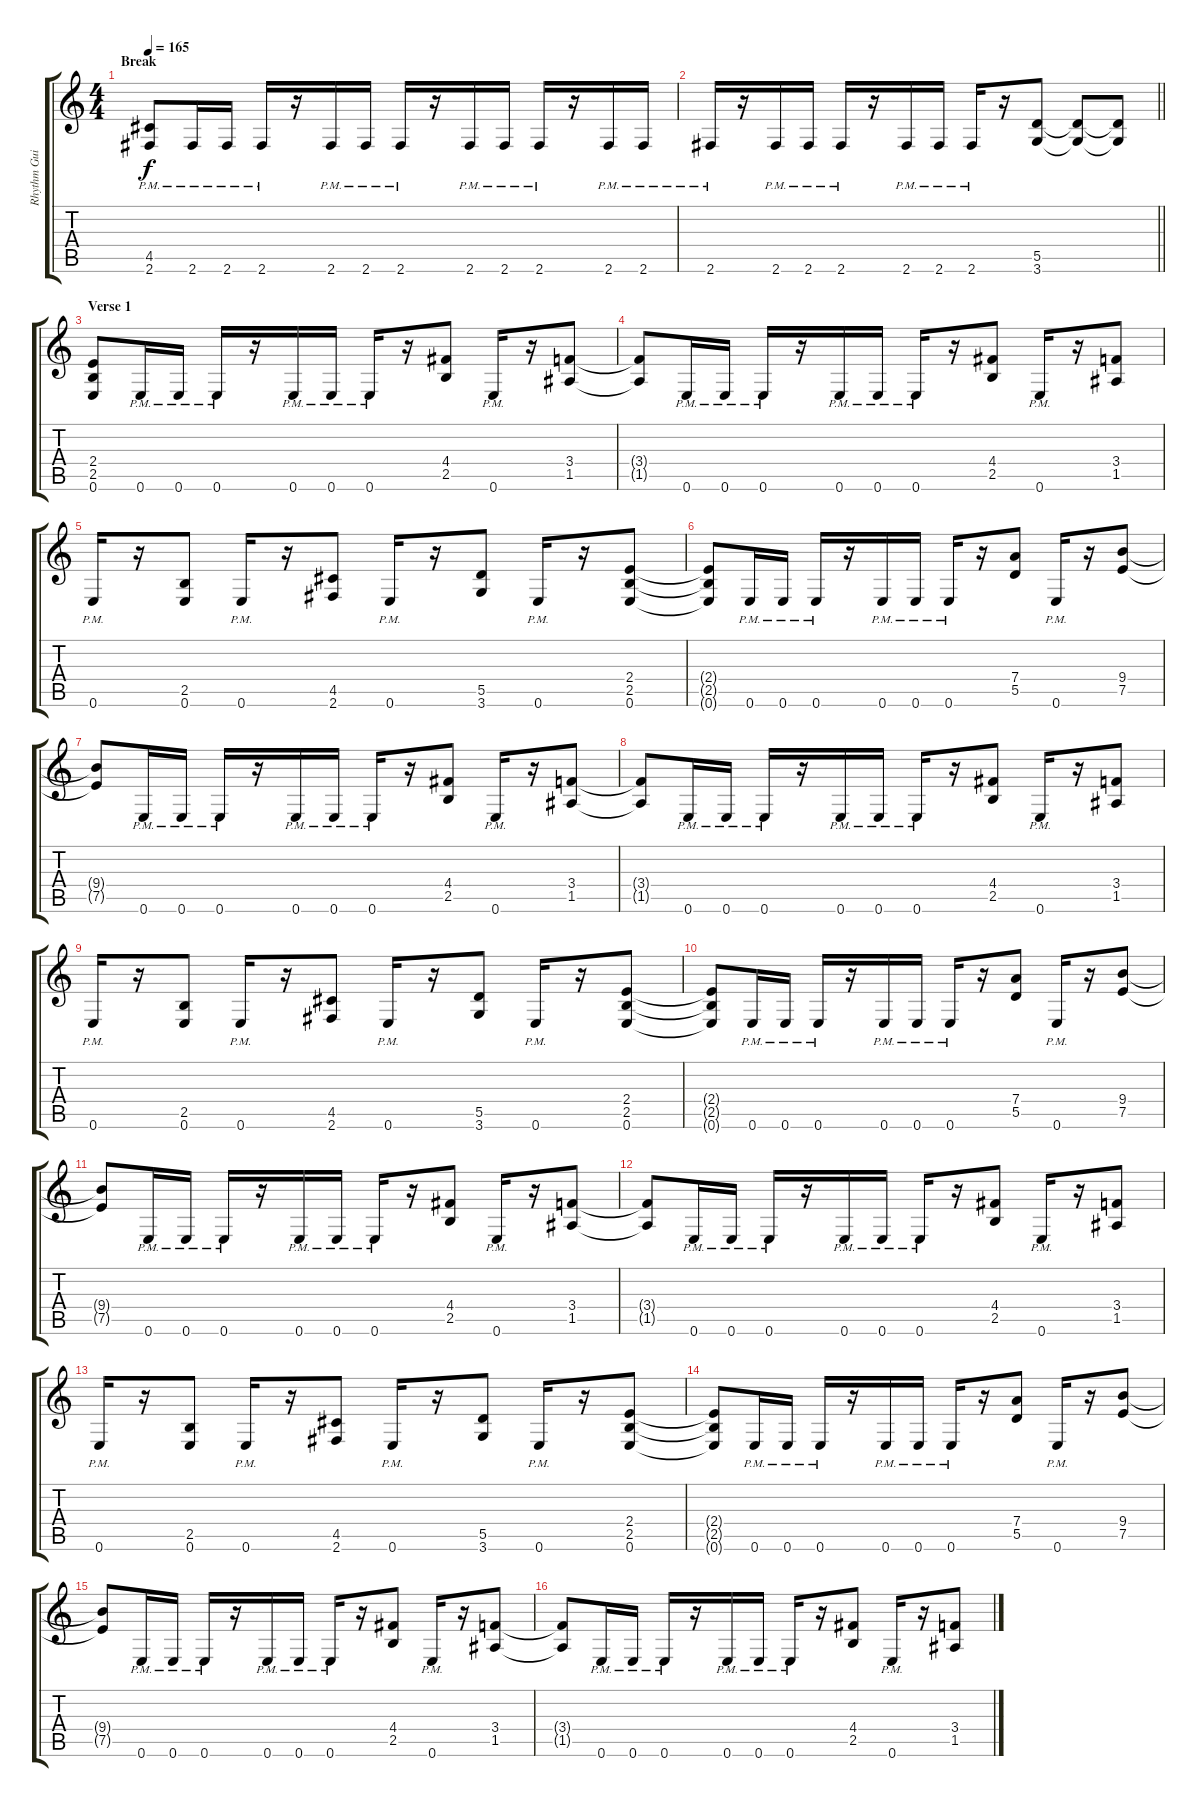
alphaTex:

\track ("Rhythm Guitar 1 [Dave Mustaine]" "Rhythm Gui") {instrument distortionguitar}
\staff {score tabs}
\tuning (E4 B3 G3 D3 A2 E2) {hide}
\ts (4 4)
\section ("" "Break")
\tempo 165
\clef g2
\ks c
(4.5{pm} 2.6{pm}).8{dy f} 2.6{pm}.16 2.6{pm}.16 2.6{pm}.16 r.16 2.6{pm}.16 2.6{pm}.16 2.6{pm}.16 r.16 2.6{pm}.16 2.6{pm}.16 2.6{pm}.16 r.16 2.6{pm}.16 2.6{pm}.16 |
\barLineRight lightlight
2.6{pm}.16 r.16 2.6{pm}.16 2.6{pm}.16 2.6{pm}.16 r.16 2.6{pm}.16 2.6{pm}.16 2.6{pm}.16 r.16 (5.5 3.6).8 (5.5{t} 3.6{t}).8 (5.5{t} 3.6{t}).8 |
\section ("" "Verse 1")
(2.4 2.5 0.6).8 0.6{pm}.16 0.6{pm}.16 0.6{pm}.16 r.16 0.6{pm}.16 0.6{pm}.16 0.6{pm}.16 r.16 (4.4 2.5).8 0.6{pm}.16 r.16 (3.4 1.5).8 |
(3.4{t} 1.5{t}).8 0.6{pm}.16 0.6{pm}.16 0.6{pm}.16 r.16 0.6{pm}.16 0.6{pm}.16 0.6{pm}.16 r.16 (4.4 2.5).8 0.6{pm}.16 r.16 (3.4 1.5).8 |
0.6{pm}.16 r.16 (2.5 0.6).8 0.6{pm}.16 r.16 (4.5 2.6).8 0.6{pm}.16 r.16 (5.5 3.6).8 0.6{pm}.16 r.16 (2.4 2.5 0.6).8 |
(2.4{t} 2.5{t} 0.6{t}).8 0.6{pm}.16 0.6{pm}.16 0.6{pm}.16 r.16 0.6{pm}.16 0.6{pm}.16 0.6{pm}.16 r.16 (7.4 5.5).8 0.6{pm}.16 r.16 (9.4 7.5).8 |
(9.4{t} 7.5{t}).8 0.6{pm}.16 0.6{pm}.16 0.6{pm}.16 r.16 0.6{pm}.16 0.6{pm}.16 0.6{pm}.16 r.16 (4.4 2.5).8 0.6{pm}.16 r.16 (3.4 1.5).8 |
(3.4{t} 1.5{t}).8 0.6{pm}.16 0.6{pm}.16 0.6{pm}.16 r.16 0.6{pm}.16 0.6{pm}.16 0.6{pm}.16 r.16 (4.4 2.5).8 0.6{pm}.16 r.16 (3.4 1.5).8 |
0.6{pm}.16 r.16 (2.5 0.6).8 0.6{pm}.16 r.16 (4.5 2.6).8 0.6{pm}.16 r.16 (5.5 3.6).8 0.6{pm}.16 r.16 (2.4 2.5 0.6).8 |
(2.4{t} 2.5{t} 0.6{t}).8 0.6{pm}.16 0.6{pm}.16 0.6{pm}.16 r.16 0.6{pm}.16 0.6{pm}.16 0.6{pm}.16 r.16 (7.4 5.5).8 0.6{pm}.16 r.16 (9.4 7.5).8 |
(9.4{t} 7.5{t}).8 0.6{pm}.16 0.6{pm}.16 0.6{pm}.16 r.16 0.6{pm}.16 0.6{pm}.16 0.6{pm}.16 r.16 (4.4 2.5).8 0.6{pm}.16 r.16 (3.4 1.5).8 |
(3.4{t} 1.5{t}).8 0.6{pm}.16 0.6{pm}.16 0.6{pm}.16 r.16 0.6{pm}.16 0.6{pm}.16 0.6{pm}.16 r.16 (4.4 2.5).8 0.6{pm}.16 r.16 (3.4 1.5).8 |
0.6{pm}.16 r.16 (2.5 0.6).8 0.6{pm}.16 r.16 (4.5 2.6).8 0.6{pm}.16 r.16 (5.5 3.6).8 0.6{pm}.16 r.16 (2.4 2.5 0.6).8 |
(2.4{t} 2.5{t} 0.6{t}).8 0.6{pm}.16 0.6{pm}.16 0.6{pm}.16 r.16 0.6{pm}.16 0.6{pm}.16 0.6{pm}.16 r.16 (7.4 5.5).8 0.6{pm}.16 r.16 (9.4 7.5).8 |
(9.4{t} 7.5{t}).8 0.6{pm}.16 0.6{pm}.16 0.6{pm}.16 r.16 0.6{pm}.16 0.6{pm}.16 0.6{pm}.16 r.16 (4.4 2.5).8 0.6{pm}.16 r.16 (3.4 1.5).8 |
(3.4{t} 1.5{t}).8 0.6{pm}.16 0.6{pm}.16 0.6{pm}.16 r.16 0.6{pm}.16 0.6{pm}.16 0.6{pm}.16 r.16 (4.4 2.5).8 0.6{pm}.16 r.16 (3.4 1.5).8
